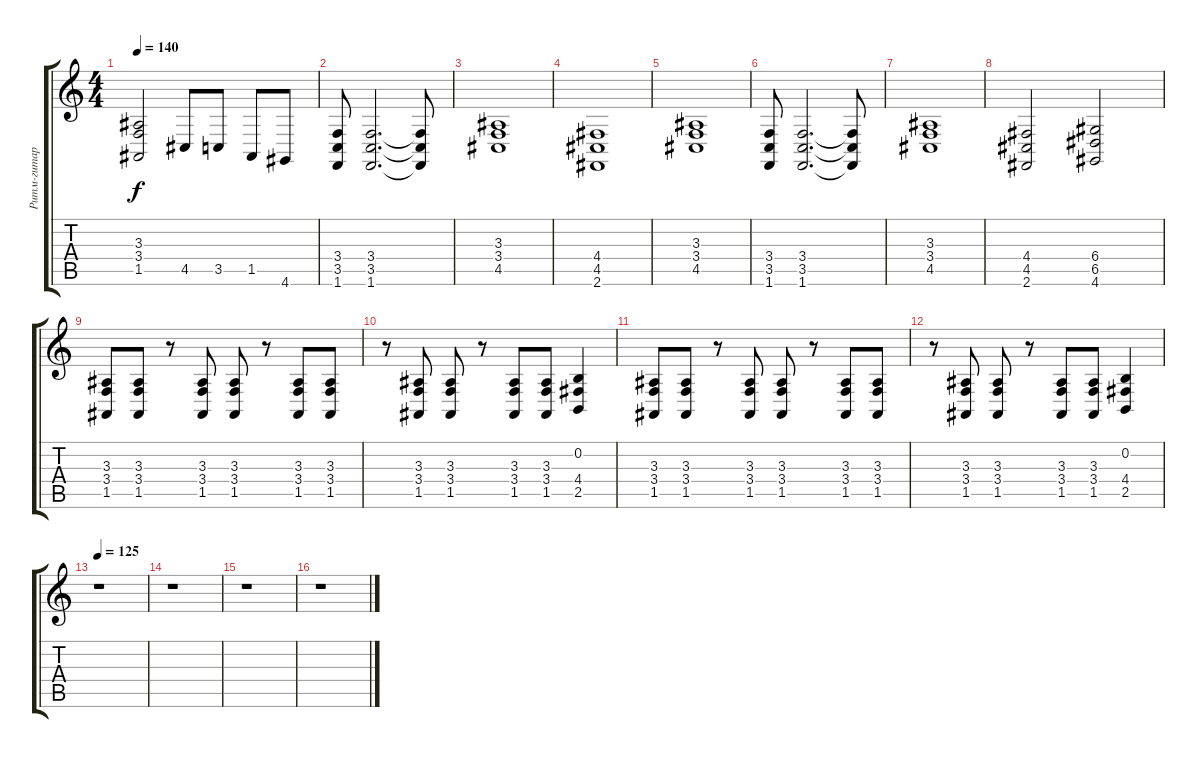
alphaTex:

\track ("Ритм-гитара" "Ритм-гитар") {instrument lead1square}
\staff {score tabs}
\tuning (E4 B3 G3 D3 A2 E2) {hide}
\ts (4 4)
\tempo 140
\clef g2
\ks c
(3.3 3.4 1.5).2{dy f} 4.5.8 3.5.8 1.5.8 4.6.8 |
(3.4 3.5 1.6).8 (3.4 3.5 1.6).2{d} (3.4{t} 3.5{t} 1.6{t}).8 |
(3.3 3.4 4.5).1 |
(4.4 4.5 2.6).1 |
(3.3 3.4 4.5).1 |
(3.4 3.5 1.6).8 (3.4 3.5 1.6).2{d} (3.4{t} 3.5{t} 1.6{t}).8 |
(3.3 3.4 4.5).1 |
(4.4 4.5 2.6).2 (6.4 6.5 4.6).2 |
(3.3 3.4 1.5).8 (3.3 3.4 1.5).8 r.8 (3.3 3.4 1.5).8 (3.3 3.4 1.5).8 r.8 (3.3 3.4 1.5).8 (3.3 3.4 1.5).8 |
r.8 (3.3 3.4 1.5).8 (3.3 3.4 1.5).8 r.8 (3.3 3.4 1.5).8 (3.3 3.4 1.5).8 (0.2 4.4 2.5).4 |
(3.3 3.4 1.5).8 (3.3 3.4 1.5).8 r.8 (3.3 3.4 1.5).8 (3.3 3.4 1.5).8 r.8 (3.3 3.4 1.5).8 (3.3 3.4 1.5).8 |
r.8 (3.3 3.4 1.5).8 (3.3 3.4 1.5).8 r.8 (3.3 3.4 1.5).8 (3.3 3.4 1.5).8 (0.2 4.4 2.5).4 |
\tempo 125
r.1 |
r.1 |
r.1 |
r.1
